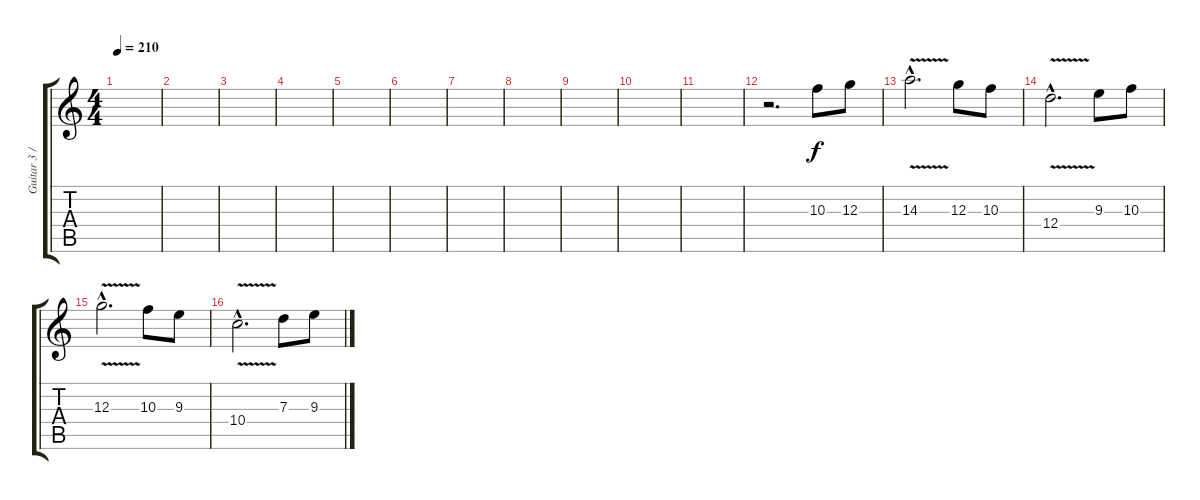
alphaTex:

\track ("Guitar 3 / Alex's overdub" "Guitar 3 /") {instrument distortionguitar}
\staff {score tabs}
\tuning (E4 B3 G3 D3 A2 E2) {hide}
\ts (4 4)
\tempo 210
\clef g2
\ks c
|
|
|
|
|
|
|
|
|
|
|
r.2{d} 10.3.8 12.3.8 |
14.3{v hac}.2{d} 12.3.8 10.3.8 |
12.4{v hac}.2{d} 9.3.8 10.3.8 |
12.3{v hac}.2{d} 10.3.8 9.3.8 |
10.4{v hac}.2{d} 7.3.8 9.3.8
